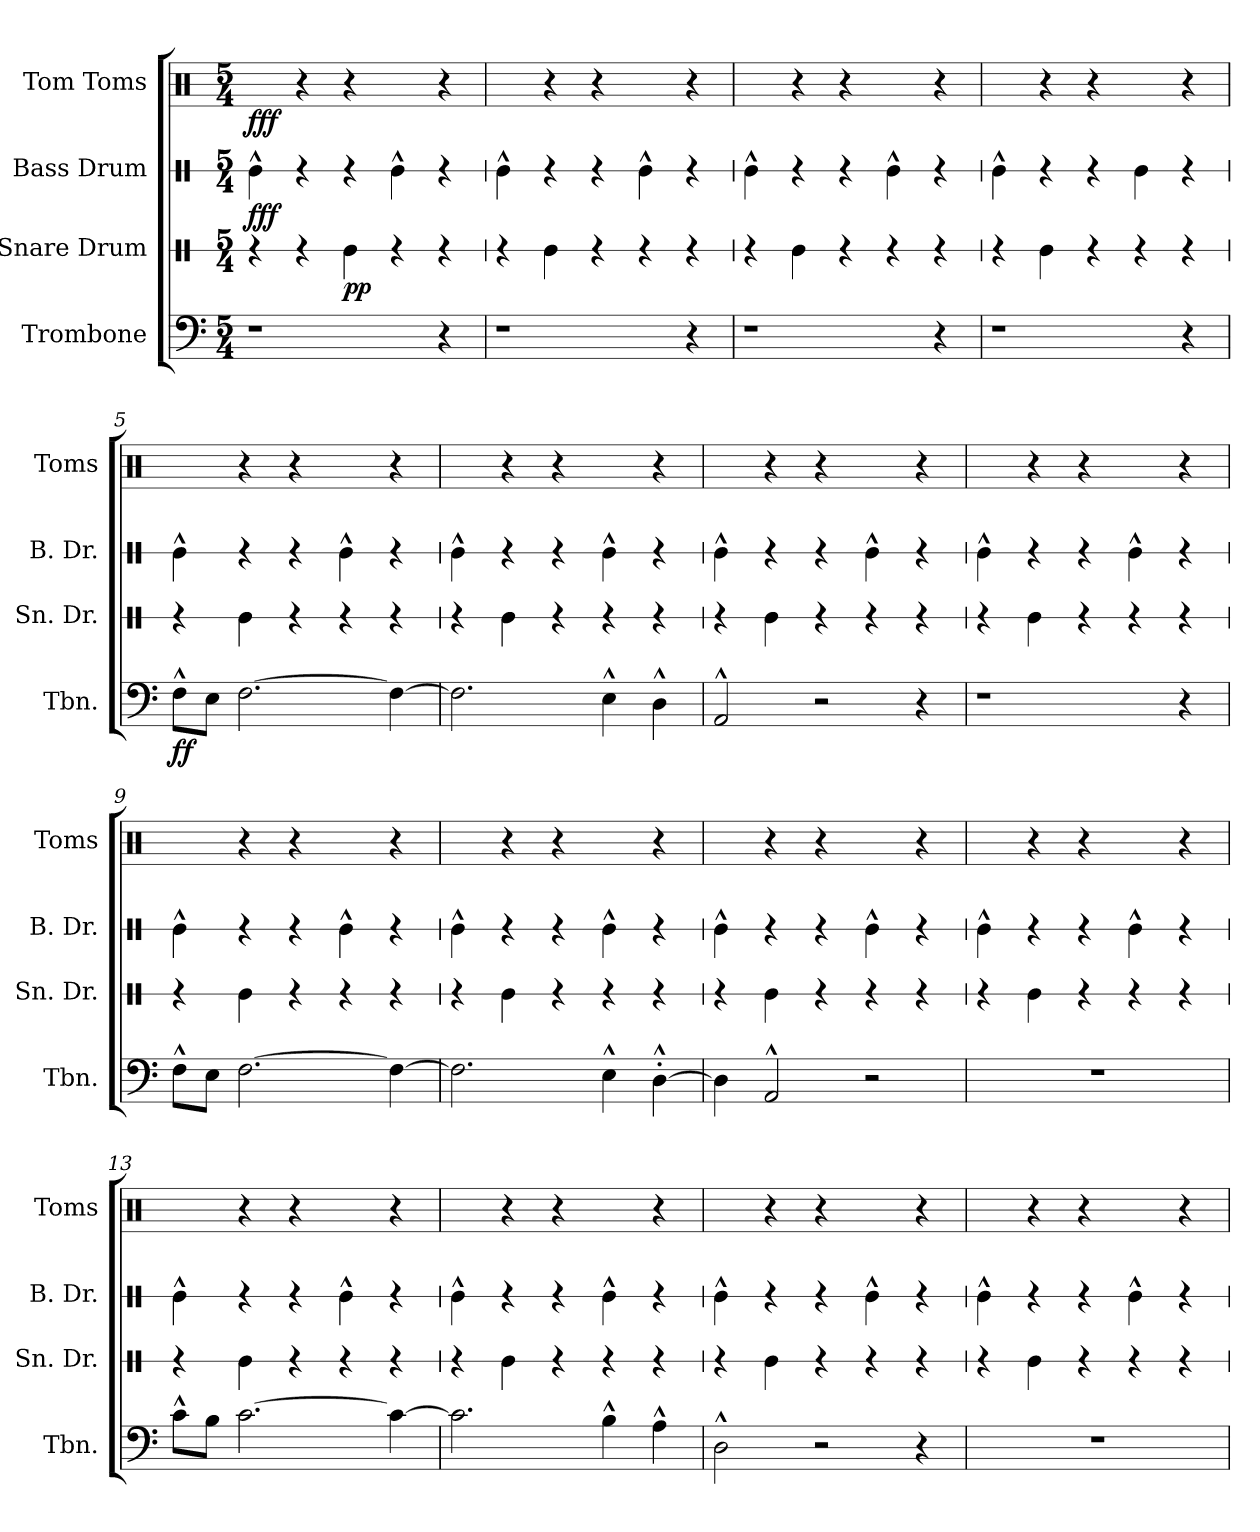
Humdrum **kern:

**kern	**dynam	**kern	**dynam	**kern	**dynam	**kern	**dynam
*part4	*part4	*part3	*part3	*part2	*part2	*part1	*part1
*staff4	*staff4	*staff3	*staff3	*staff2	*staff2	*staff1	*staff1
*I"Trombone	*	*I"Snare Drum	*	*I"Bass Drum	*	*I"Tom Toms	*
*I'Tbn.	*	*I'Sn. Dr.	*	*I'B. Dr.	*	*I'Toms	*
*	*	*stria1	*	*stria1	*	*	*
*clefF4	*	*clefX	*	*clefX	*	*clefX	*
*k[]	*	*k[]	*	*k[]	*	*k[]	*
*M5/4	*	*M5/4	*	*M5/4	*	*M5/4	*
*MM160	*	*MM160	*	*MM160	*	*MM160	*
=1	=1	=1	=1	=1	=1	=1	=1
!	!	!	!	!	!LO:DY:b	!	!LO:DY:b
1r	.	4r	.	4Re^^\	fff	4R^^/	fff
.	.	4r	.	4r	.	4r	.
!	!	!	!LO:DY:b	!	!	!	!
.	.	4Re\	pp	4r	.	4r	.
.	.	4r	.	4Re^^\	.	4R^^/	.
4r	.	4r	.	4r	.	4r	.
=2	=2	=2	=2	=2	=2	=2	=2
1r	.	4r	.	4Re^^\	.	4R^^/	.
.	.	4Re\	.	4r	.	4r	.
.	.	4r	.	4r	.	4r	.
.	.	4r	.	4Re^^\	.	4R^^/	.
4r	.	4r	.	4r	.	4r	.
=3	=3	=3	=3	=3	=3	=3	=3
1r	.	4r	.	4Re^^\	.	4R^^/	.
.	.	4Re\	.	4r	.	4r	.
.	.	4r	.	4r	.	4r	.
.	.	4r	.	4Re^^\	.	4R^^/	.
4r	.	4r	.	4r	.	4r	.
=4	=4	=4	=4	=4	=4	=4	=4
1r	.	4r	.	4Re^^\	.	4R^^/	.
.	.	4Re\	.	4r	.	4r	.
.	.	4r	.	4r	.	4r	.
.	.	4r	.	4Re\	.	4R^^/	.
4r	.	4r	.	4r	.	4r	.
=5	=5	=5	=5	=5	=5	=5	=5
!	!LO:DY:b	!	!	!	!	!	!
8F^^\L	ff	4r	.	4Re^^\	.	4R^^/	.
8E\J	.	.	.	.	.	.	.
[2.F\	.	4Re\	.	4r	.	4r	.
.	.	4r	.	4r	.	4r	.
.	.	4r	.	4Re^^\	.	4R^^/	.
4F\_	.	4r	.	4r	.	4r	.
=6	=6	=6	=6	=6	=6	=6	=6
2.F\]	.	4r	.	4Re^^\	.	4R^^/	.
.	.	4Re\	.	4r	.	4r	.
.	.	4r	.	4r	.	4r	.
4E^^\	.	4r	.	4Re^^\	.	4R^^/	.
4D^^\	.	4r	.	4r	.	4r	.
=7	=7	=7	=7	=7	=7	=7	=7
2AA^^/	.	4r	.	4Re^^\	.	4R^^/	.
.	.	4Re\	.	4r	.	4r	.
2r	.	4r	.	4r	.	4r	.
.	.	4r	.	4Re^^\	.	4R^^/	.
4r	.	4r	.	4r	.	4r	.
=8	=8	=8	=8	=8	=8	=8	=8
1r	.	4r	.	4Re^^\	.	4R^^/	.
.	.	4Re\	.	4r	.	4r	.
.	.	4r	.	4r	.	4r	.
.	.	4r	.	4Re^^\	.	4R^^/	.
4r	.	4r	.	4r	.	4r	.
=9	=9	=9	=9	=9	=9	=9	=9
8F^^\L	.	4r	.	4Re^^\	.	4R^^/	.
8E\J	.	.	.	.	.	.	.
[2.F\	.	4Re\	.	4r	.	4r	.
.	.	4r	.	4r	.	4r	.
.	.	4r	.	4Re^^\	.	4R^^/	.
4F\_	.	4r	.	4r	.	4r	.
!!LO:LB:g=z
=10	=10	=10	=10	=10	=10	=10	=10
2.F\]	.	4r	.	4Re^^\	.	4R^^/	.
.	.	4Re\	.	4r	.	4r	.
.	.	4r	.	4r	.	4r	.
4E^^\	.	4r	.	4Re^^\	.	4R^^/	.
[4D^^'\	.	4r	.	4r	.	4r	.
=11	=11	=11	=11	=11	=11	=11	=11
4D\]	.	4r	.	4Re^^\	.	4R^^/	.
2AA^^/	.	4Re\	.	4r	.	4r	.
.	.	4r	.	4r	.	4r	.
2r	.	4r	.	4Re^^\	.	4R^^/	.
.	.	4r	.	4r	.	4r	.
=12	=12	=12	=12	=12	=12	=12	=12
4%5r	.	4r	.	4Re^^\	.	4R^^/	.
.	.	4Re\	.	4r	.	4r	.
.	.	4r	.	4r	.	4r	.
.	.	4r	.	4Re^^\	.	4R^^/	.
.	.	4r	.	4r	.	4r	.
=13	=13	=13	=13	=13	=13	=13	=13
8c^^\L	.	4r	.	4Re^^\	.	4R^^/	.
8B\J	.	.	.	.	.	.	.
[2.c\	.	4Re\	.	4r	.	4r	.
.	.	4r	.	4r	.	4r	.
.	.	4r	.	4Re^^\	.	4R/	.
4c\_	.	4r	.	4r	.	4r	.
=14	=14	=14	=14	=14	=14	=14	=14
2.c\]	.	4r	.	4Re^^\	.	4R^^/	.
.	.	4Re\	.	4r	.	4r	.
.	.	4r	.	4r	.	4r	.
4B^^\	.	4r	.	4Re^^\	.	4R^^/	.
4A^^\	.	4r	.	4r	.	4r	.
=15	=15	=15	=15	=15	=15	=15	=15
2D^^\	.	4r	.	4Re^^\	.	4R^^/	.
.	.	4Re\	.	4r	.	4r	.
2r	.	4r	.	4r	.	4r	.
.	.	4r	.	4Re^^\	.	4R^^/	.
4r	.	4r	.	4r	.	4r	.
=16	=16	=16	=16	=16	=16	=16	=16
4%5r	.	4r	.	4Re^^\	.	4R^^/	.
.	.	4Re\	.	4r	.	4r	.
.	.	4r	.	4r	.	4r	.
.	.	4r	.	4Re^^\	.	4R^^/	.
.	.	4r	.	4r	.	4r	.
=	=	=	=	=	=	=	=
*-	*-	*-	*-	*-	*-	*-	*-
